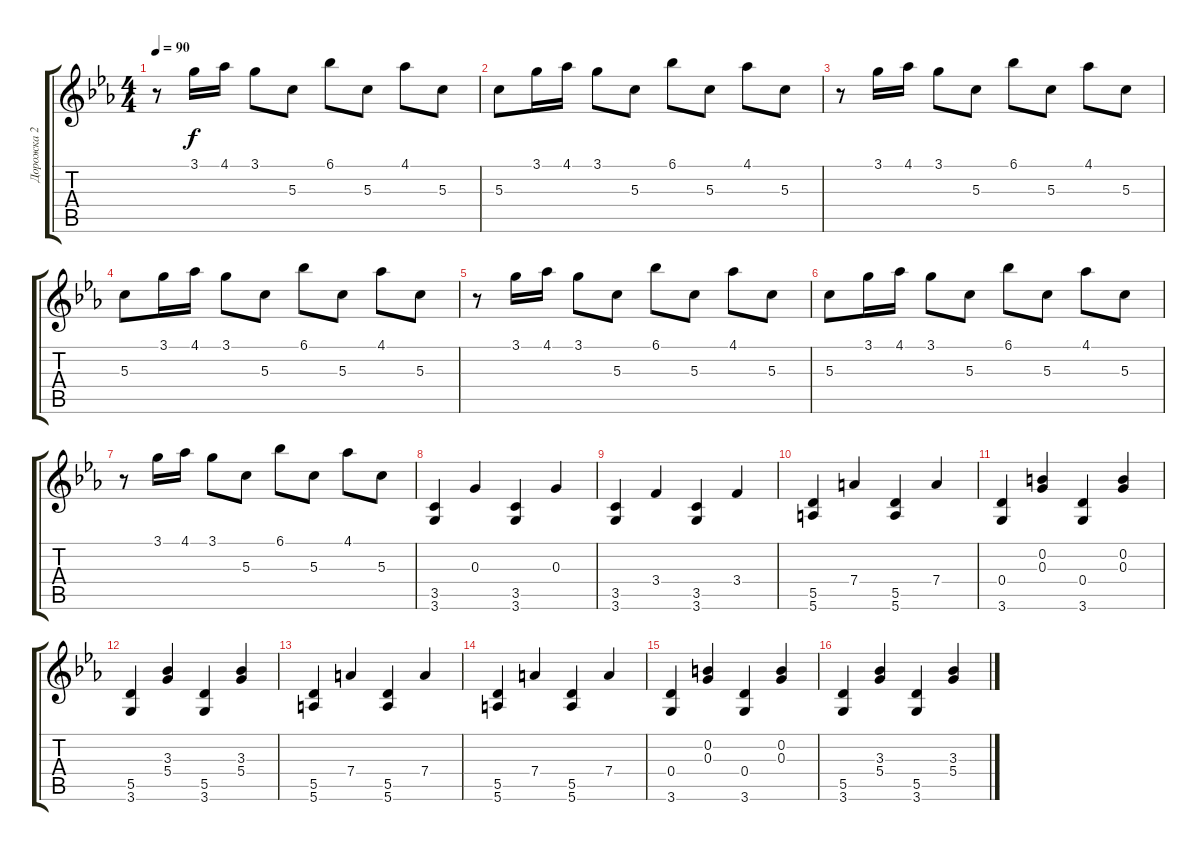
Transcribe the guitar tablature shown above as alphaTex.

\track ("Дорожка 2" "Дорожка 2") {instrument acousticguitarsteel}
\staff {score tabs}
\tuning (E4 B3 G3 D3 A2 E2) {hide}
\ts (4 4)
\tempo 90
\clef g2
\ks cminor
r.8{dy f} 3.1.16 4.1.16 3.1.8 5.3.8 6.1.8 5.3.8 4.1.8 5.3.8 |
5.3.8 3.1.16 4.1.16 3.1.8 5.3.8 6.1.8 5.3.8 4.1.8 5.3.8 |
r.8 3.1.16 4.1.16 3.1.8 5.3.8 6.1.8 5.3.8 4.1.8 5.3.8 |
5.3.8 3.1.16 4.1.16 3.1.8 5.3.8 6.1.8 5.3.8 4.1.8 5.3.8 |
r.8 3.1.16 4.1.16 3.1.8 5.3.8 6.1.8 5.3.8 4.1.8 5.3.8 |
5.3.8 3.1.16 4.1.16 3.1.8 5.3.8 6.1.8 5.3.8 4.1.8 5.3.8 |
r.8 3.1.16 4.1.16 3.1.8 5.3.8 6.1.8 5.3.8 4.1.8 5.3.8 |
(3.5 3.6).4 0.3.4 (3.5 3.6).4 0.3.4 |
(3.5 3.6).4 3.4.4 (3.5 3.6).4 3.4.4 |
(5.5 5.6).4 7.4.4 (5.5 5.6).4 7.4.4 |
(0.4 3.6).4 (0.2 0.3).4 (0.4 3.6).4 (0.2 0.3).4 |
(5.5 3.6).4 (3.3 5.4).4 (5.5 3.6).4 (3.3 5.4).4 |
(5.5 5.6).4 7.4.4 (5.5 5.6).4 7.4.4 |
(5.5 5.6).4 7.4.4 (5.5 5.6).4 7.4.4 |
(0.4 3.6).4 (0.2 0.3).4 (0.4 3.6).4 (0.2 0.3).4 |
(5.5 3.6).4 (3.3 5.4).4 (5.5 3.6).4 (3.3 5.4).4
